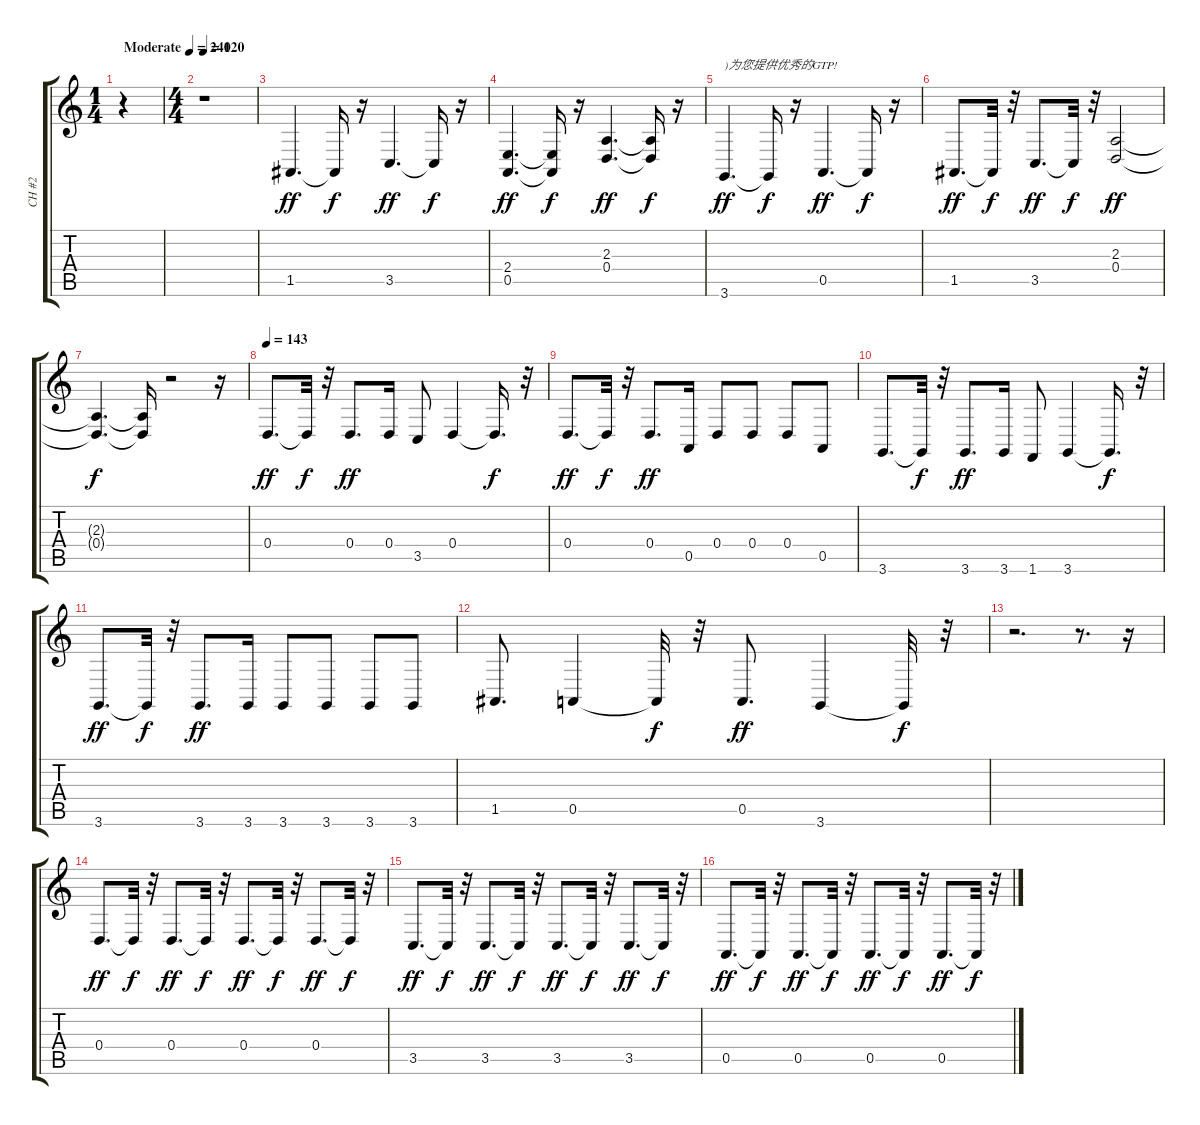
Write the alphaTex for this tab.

\track ("CH #2" "CH #2") {instrument lead5charang}
\staff {score tabs}
\tuning (E4 B3 G3 D3 A2 E2) {hide}
\ts (1 4)
\tempo (240 "Moderate")
\clef g2
\ks c
r.4{dy ff instrument lead5charang} |
\ts (4 4)
\tempo 120
r.1 |
1.5.4{d} 1.5{t}.16{dy f} r.16 3.5.4{d dy ff} 3.5{t}.16{dy f} r.16 |
(2.4 0.5).4{d dy ff} (2.4{t} 0.5{t}).16{dy f} r.16 (2.3 0.4).4{d dy ff} (2.3{t} 0.4{t}).16{dy f} r.16 |
3.6.4{d txt ")为您提供优秀的GTP!" dy ff} 3.6{t}.16{dy f} r.16 0.5.4{d dy ff} 0.5{t}.16{dy f} r.16 |
1.5.8{d dy ff} 1.5{t}.32{dy f} r.32 3.5.8{d dy ff} 3.5{t}.32{dy f} r.32 (2.3 0.4).2{dy ff} |
(2.3{t} 0.4{t}).4{d dy f} (2.3{t} 0.4{t}).16 r.2 r.16 |
\tempo 143
0.4.8{d dy ff} 0.4{t}.32{dy f} r.32 0.4.8{d dy ff} 0.4.16 3.5.8 0.4.4 0.4{t}.16{d dy f} r.32 |
0.4.8{d dy ff} 0.4{t}.32{dy f} r.32 0.4.8{d dy ff} 0.5.16 0.4.8 0.4.8 0.4.8 0.5.8 |
3.6.8{d} 3.6{t}.32{dy f} r.32 3.6.8{d dy ff} 3.6.16 1.6.8 3.6.4 3.6{t}.16{d dy f} r.32 |
3.6.8{d dy ff} 3.6{t}.32{dy f} r.32 3.6.8{d dy ff} 3.6.16 3.6.8 3.6.8 3.6.8 3.6.8 |
1.5.8{d} 0.5.4 0.5{t}.32{dy f} r.32 0.5.8{d dy ff} 3.6.4 3.6{t}.32{dy f} r.32 |
r.2{d} r.8{d} r.16 |
0.4.8{d dy ff} 0.4{t}.32{dy f} r.32 0.4.8{d dy ff} 0.4{t}.32{dy f} r.32 0.4.8{d dy ff} 0.4{t}.32{dy f} r.32 0.4.8{d dy ff} 0.4{t}.32{dy f} r.32 |
3.5.8{d dy ff} 3.5{t}.32{dy f} r.32 3.5.8{d dy ff} 3.5{t}.32{dy f} r.32 3.5.8{d dy ff} 3.5{t}.32{dy f} r.32 3.5.8{d dy ff} 3.5{t}.32{dy f} r.32 |
0.5.8{d dy ff} 0.5{t}.32{dy f} r.32 0.5.8{d dy ff} 0.5{t}.32{dy f} r.32 0.5.8{d dy ff} 0.5{t}.32{dy f} r.32 0.5.8{d dy ff} 0.5{t}.32{dy f} r.32
